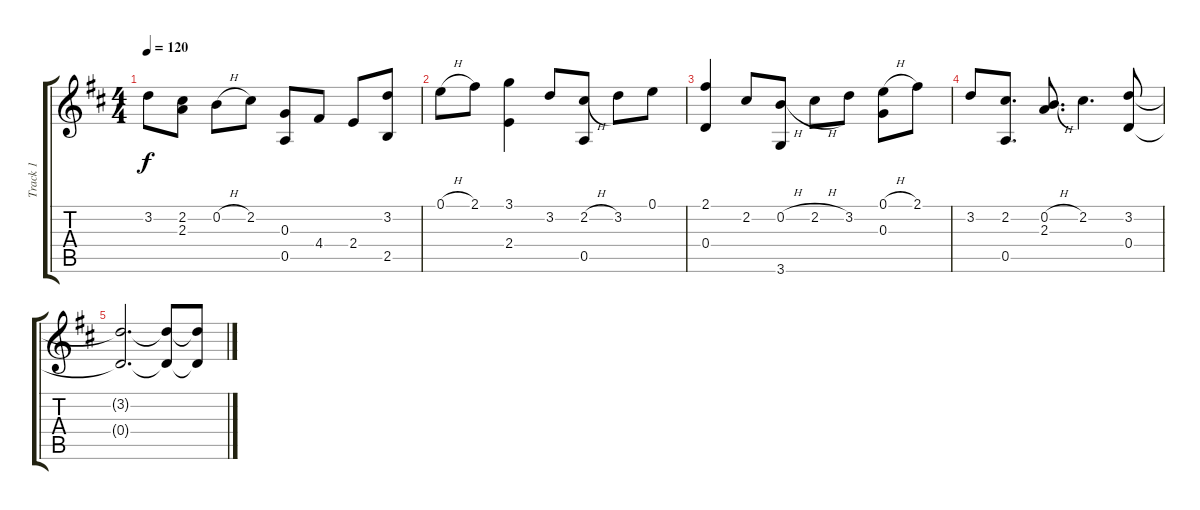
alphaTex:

\track ("Track 1" "Track 1") {instrument acousticguitarsteel}
\staff {score tabs}
\tuning (E4 B3 G3 D3 A2 E2) {hide}
\ts (4 4)
\tempo 120
\clef g2
\ks bminor
3.2.8{dy f} (2.2 2.3).8 0.2{h}.8 2.2.8 (0.3 0.5).8 4.4.8 2.4.8 (3.2 2.5).8 |
0.1{h}.8 2.1.8 (3.1 2.4).4 3.2.8 (2.2{h} 0.5).8 3.2.8 0.1.8 |
(2.1 0.4).4 2.2.8 (0.2{h} 3.6).8 2.2{h}.8 3.2.8 (0.1{h} 0.3).8 2.1.8 |
3.2.8 (2.2 0.5).8{d} (0.2{h} 2.3).8{d} 2.2.4{d} (3.2 0.4).8 |
(3.2{t} 0.4{t}).2{d} (3.2{t} 0.4{t}).8 (3.2{t} 0.4{t}).8
